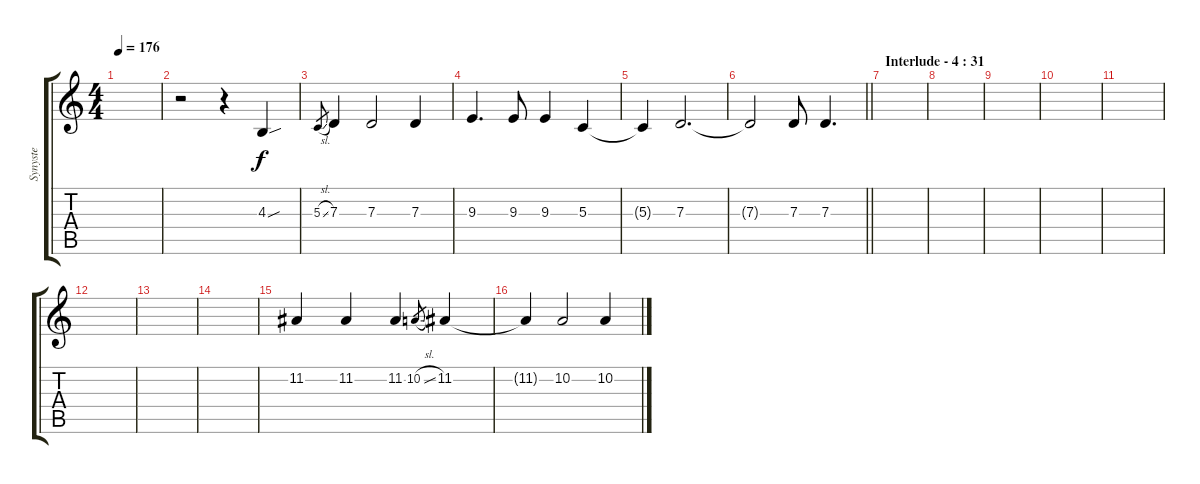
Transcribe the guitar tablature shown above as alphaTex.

\track ("   Synyster Gates - Vocals" "   Synyste") {instrument sopranosax}
\staff {score tabs}
\tuning (E4 B3 G3 D3 A2 E2) {hide}
\ts (4 4)
\tempo 176
\clef g2
\ks c
|
r.2 r.4 4.3{sou}.4 |
5.3{sl}.8{gr} 7.3.4 7.3.2 7.3.4 |
9.3.4{d} 9.3.8 9.3.4 5.3.4 |
5.3{t}.4 7.3.2{d} |
\barLineRight lightlight
7.3{t}.2 7.3.8 7.3.4{d} |
\section ("" "Interlude - 4 : 31")
|
|
|
|
|
|
|
|
11.2.4 11.2.4 11.2.4 10.2{sl}.8{gr} 11.2.4 |
11.2{t}.4 10.2.2 10.2{ss}.4
